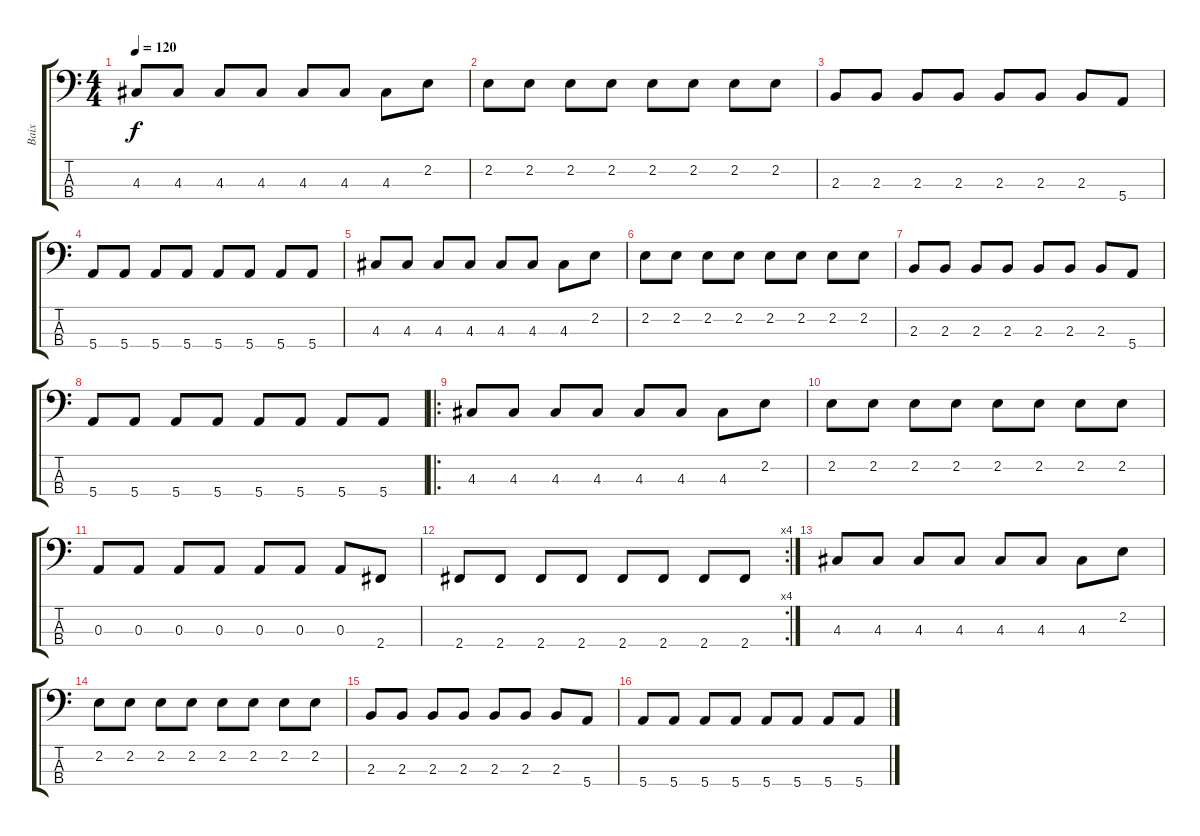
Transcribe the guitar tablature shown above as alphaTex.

\track ("Baix" "Baix") {instrument electricbassfinger}
\staff {score tabs}
\tuning (G2 D2 A1 E1) {hide}
\ts (4 4)
\tempo 120
\clef f4
\ks c
4.3.8{dy f} 4.3.8 4.3.8 4.3.8 4.3.8 4.3.8 4.3.8 2.2.8 |
2.2.8 2.2.8 2.2.8 2.2.8 2.2.8 2.2.8 2.2.8 2.2.8 |
2.3.8 2.3.8 2.3.8 2.3.8 2.3.8 2.3.8 2.3.8 5.4.8 |
5.4.8 5.4.8 5.4.8 5.4.8 5.4.8 5.4.8 5.4.8 5.4.8 |
4.3.8 4.3.8 4.3.8 4.3.8 4.3.8 4.3.8 4.3.8 2.2.8 |
2.2.8 2.2.8 2.2.8 2.2.8 2.2.8 2.2.8 2.2.8 2.2.8 |
2.3.8 2.3.8 2.3.8 2.3.8 2.3.8 2.3.8 2.3.8 5.4.8 |
5.4.8 5.4.8 5.4.8 5.4.8 5.4.8 5.4.8 5.4.8 5.4.8 |
\ro
4.3.8 4.3.8 4.3.8 4.3.8 4.3.8 4.3.8 4.3.8 2.2.8 |
2.2.8 2.2.8 2.2.8 2.2.8 2.2.8 2.2.8 2.2.8 2.2.8 |
0.3.8 0.3.8 0.3.8 0.3.8 0.3.8 0.3.8 0.3.8 2.4.8 |
\rc 4
2.4.8 2.4.8 2.4.8 2.4.8 2.4.8 2.4.8 2.4.8 2.4.8 |
4.3.8 4.3.8 4.3.8 4.3.8 4.3.8 4.3.8 4.3.8 2.2.8 |
2.2.8 2.2.8 2.2.8 2.2.8 2.2.8 2.2.8 2.2.8 2.2.8 |
2.3.8 2.3.8 2.3.8 2.3.8 2.3.8 2.3.8 2.3.8 5.4.8 |
5.4.8 5.4.8 5.4.8 5.4.8 5.4.8 5.4.8 5.4.8 5.4.8
